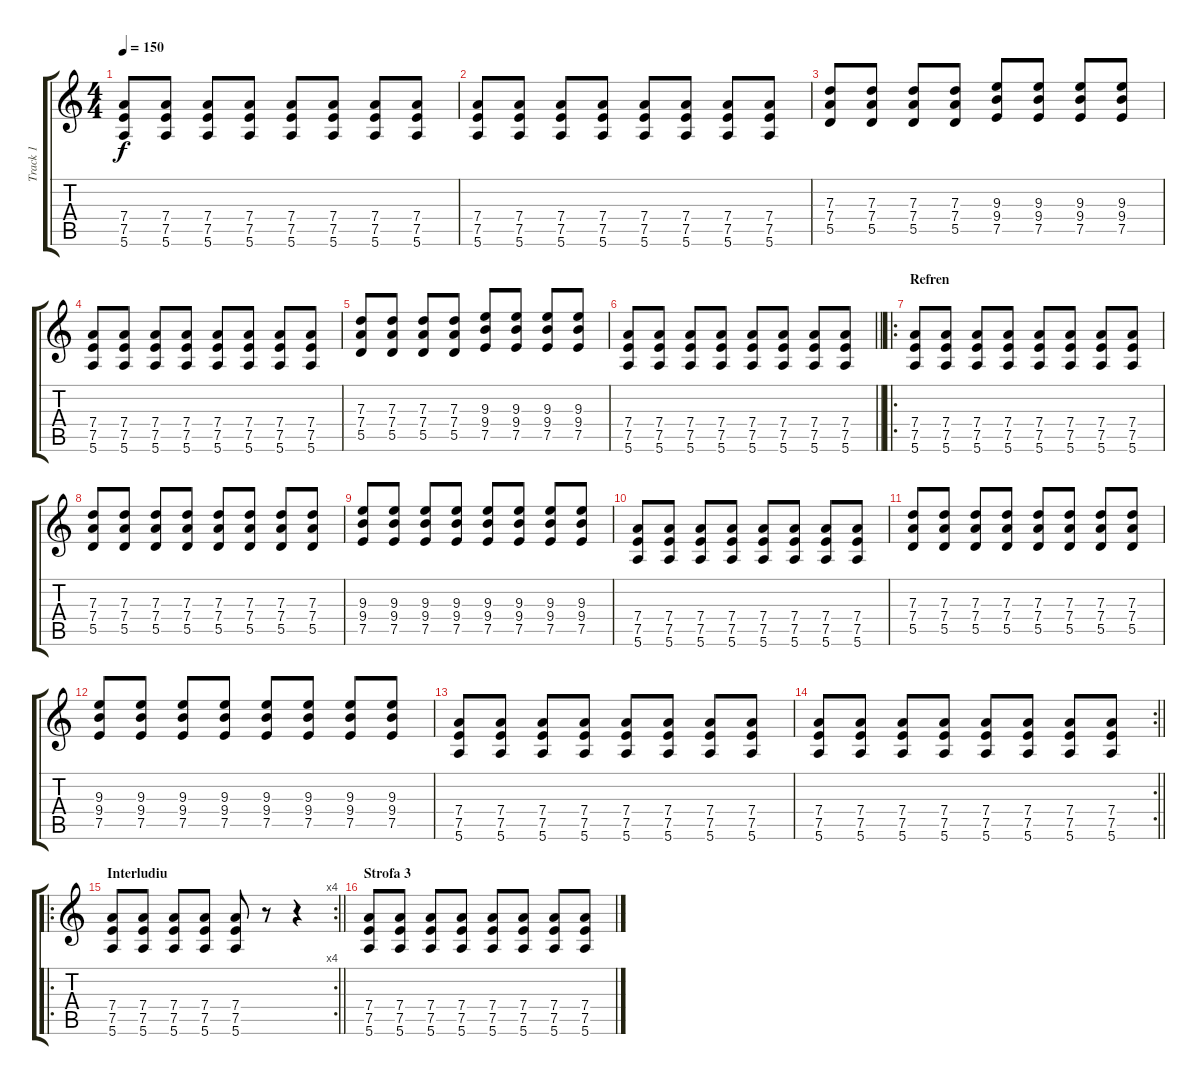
\track ("Track 1" "Track 1") {instrument overdrivenguitar}
\staff {score tabs}
\tuning (E4 B3 G3 D3 A2 E2) {hide}
\ts (4 4)
\tempo 150
\clef g2
\ks c
(7.4 7.5 5.6).8{dy f} (7.4 7.5 5.6).8 (7.4 7.5 5.6).8 (7.4 7.5 5.6).8 (7.4 7.5 5.6).8 (7.4 7.5 5.6).8 (7.4 7.5 5.6).8 (7.4 7.5 5.6).8 |
(7.4 7.5 5.6).8 (7.4 7.5 5.6).8 (7.4 7.5 5.6).8 (7.4 7.5 5.6).8 (7.4 7.5 5.6).8 (7.4 7.5 5.6).8 (7.4 7.5 5.6).8 (7.4 7.5 5.6).8 |
(7.3 7.4 5.5).8 (7.3 7.4 5.5).8 (7.3 7.4 5.5).8 (7.3 7.4 5.5).8 (9.3 9.4 7.5).8 (9.3 9.4 7.5).8 (9.3 9.4 7.5).8 (9.3 9.4 7.5).8 |
(7.4 7.5 5.6).8 (7.4 7.5 5.6).8 (7.4 7.5 5.6).8 (7.4 7.5 5.6).8 (7.4 7.5 5.6).8 (7.4 7.5 5.6).8 (7.4 7.5 5.6).8 (7.4 7.5 5.6).8 |
(7.3 7.4 5.5).8 (7.3 7.4 5.5).8 (7.3 7.4 5.5).8 (7.3 7.4 5.5).8 (9.3 9.4 7.5).8 (9.3 9.4 7.5).8 (9.3 9.4 7.5).8 (9.3 9.4 7.5).8 |
\barLineRight lightlight
(7.4 7.5 5.6).8 (7.4 7.5 5.6).8 (7.4 7.5 5.6).8 (7.4 7.5 5.6).8 (7.4 7.5 5.6).8 (7.4 7.5 5.6).8 (7.4 7.5 5.6).8 (7.4 7.5 5.6).8 |
\ro
\section ("" "Refren")
(7.4 7.5 5.6).8 (7.4 7.5 5.6).8 (7.4 7.5 5.6).8 (7.4 7.5 5.6).8 (7.4 7.5 5.6).8 (7.4 7.5 5.6).8 (7.4 7.5 5.6).8 (7.4 7.5 5.6).8 |
(7.3 7.4 5.5).8 (7.3 7.4 5.5).8 (7.3 7.4 5.5).8 (7.3 7.4 5.5).8 (7.3 7.4 5.5).8 (7.3 7.4 5.5).8 (7.3 7.4 5.5).8 (7.3 7.4 5.5).8 |
(9.3 9.4 7.5).8 (9.3 9.4 7.5).8 (9.3 9.4 7.5).8 (9.3 9.4 7.5).8 (9.3 9.4 7.5).8 (9.3 9.4 7.5).8 (9.3 9.4 7.5).8 (9.3 9.4 7.5).8 |
(7.4 7.5 5.6).8 (7.4 7.5 5.6).8 (7.4 7.5 5.6).8 (7.4 7.5 5.6).8 (7.4 7.5 5.6).8 (7.4 7.5 5.6).8 (7.4 7.5 5.6).8 (7.4 7.5 5.6).8 |
(7.3 7.4 5.5).8 (7.3 7.4 5.5).8 (7.3 7.4 5.5).8 (7.3 7.4 5.5).8 (7.3 7.4 5.5).8 (7.3 7.4 5.5).8 (7.3 7.4 5.5).8 (7.3 7.4 5.5).8 |
(9.3 9.4 7.5).8 (9.3 9.4 7.5).8 (9.3 9.4 7.5).8 (9.3 9.4 7.5).8 (9.3 9.4 7.5).8 (9.3 9.4 7.5).8 (9.3 9.4 7.5).8 (9.3 9.4 7.5).8 |
(7.4 7.5 5.6).8 (7.4 7.5 5.6).8 (7.4 7.5 5.6).8 (7.4 7.5 5.6).8 (7.4 7.5 5.6).8 (7.4 7.5 5.6).8 (7.4 7.5 5.6).8 (7.4 7.5 5.6).8 |
\rc 2
\barLineRight lightlight
(7.4 7.5 5.6).8 (7.4 7.5 5.6).8 (7.4 7.5 5.6).8 (7.4 7.5 5.6).8 (7.4 7.5 5.6).8 (7.4 7.5 5.6).8 (7.4 7.5 5.6).8 (7.4 7.5 5.6).8 |
\ro
\rc 4
\section ("" "Interludiu")
\barLineRight lightlight
(7.4 7.5 5.6).8 (7.4 7.5 5.6).8 (7.4 7.5 5.6).8 (7.4 7.5 5.6).8 (7.4 7.5 5.6).8 r.8 r.4 |
\section ("" "Strofa 3")
(7.4 7.5 5.6).8 (7.4 7.5 5.6).8 (7.4 7.5 5.6).8 (7.4 7.5 5.6).8 (7.4 7.5 5.6).8 (7.4 7.5 5.6).8 (7.4 7.5 5.6).8 (7.4 7.5 5.6).8
